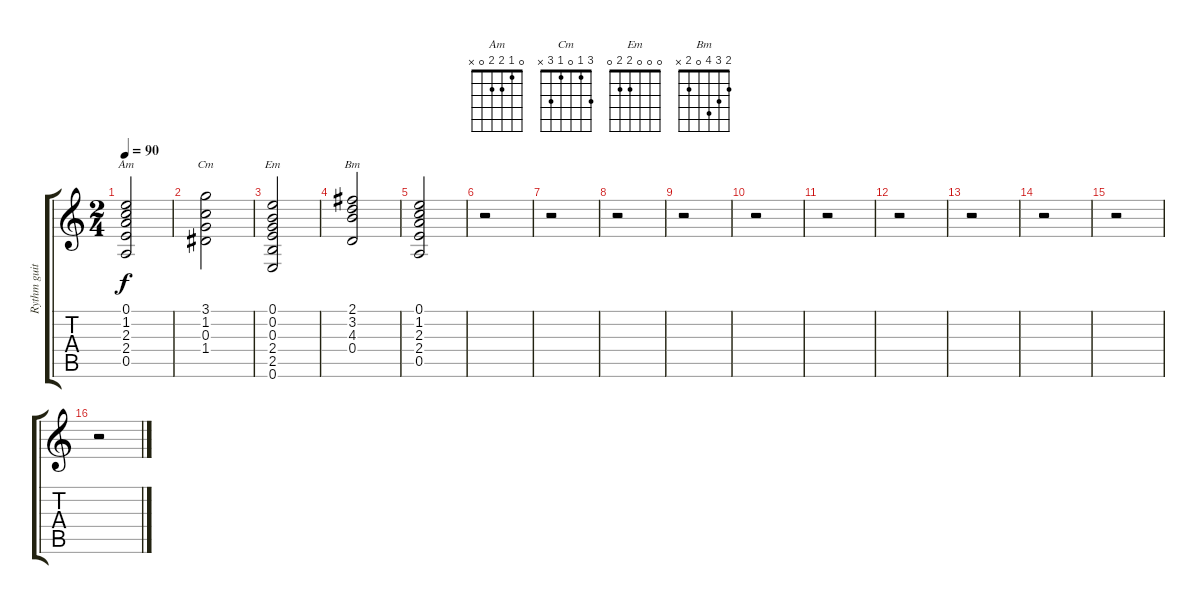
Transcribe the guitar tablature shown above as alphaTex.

\track ("Rythm guitar" "Rythm guit") {instrument distortionguitar}
\staff {score tabs}
\tuning (E4 B3 G3 D3 A2 E2) {hide}
\chord ("Am" 0 1 2 2 0 x)
\chord ("Cm" 3 1 0 1 3 x)
\chord ("Em" 0 0 0 2 2 0)
\chord ("Bm" 2 3 4 0 2 x)
\ts (2 4)
\tempo 90
\clef g2
\ks c
(0.1 1.2 2.3 2.4 0.5).2{ch "Am" dy f} |
(3.1 1.2 0.3 1.4).2{ch "Cm"} |
(0.1 0.2 0.3 2.4 2.5 0.6).2{ch "Em"} |
(2.1 3.2 4.3 0.4).2{ch "Bm"} |
(0.1 1.2 2.3 2.4 0.5).2 |
r.2 |
r.2 |
r.2 |
r.2 |
r.2 |
r.2 |
r.2 |
r.2 |
r.2 |
r.2 |
r.2
